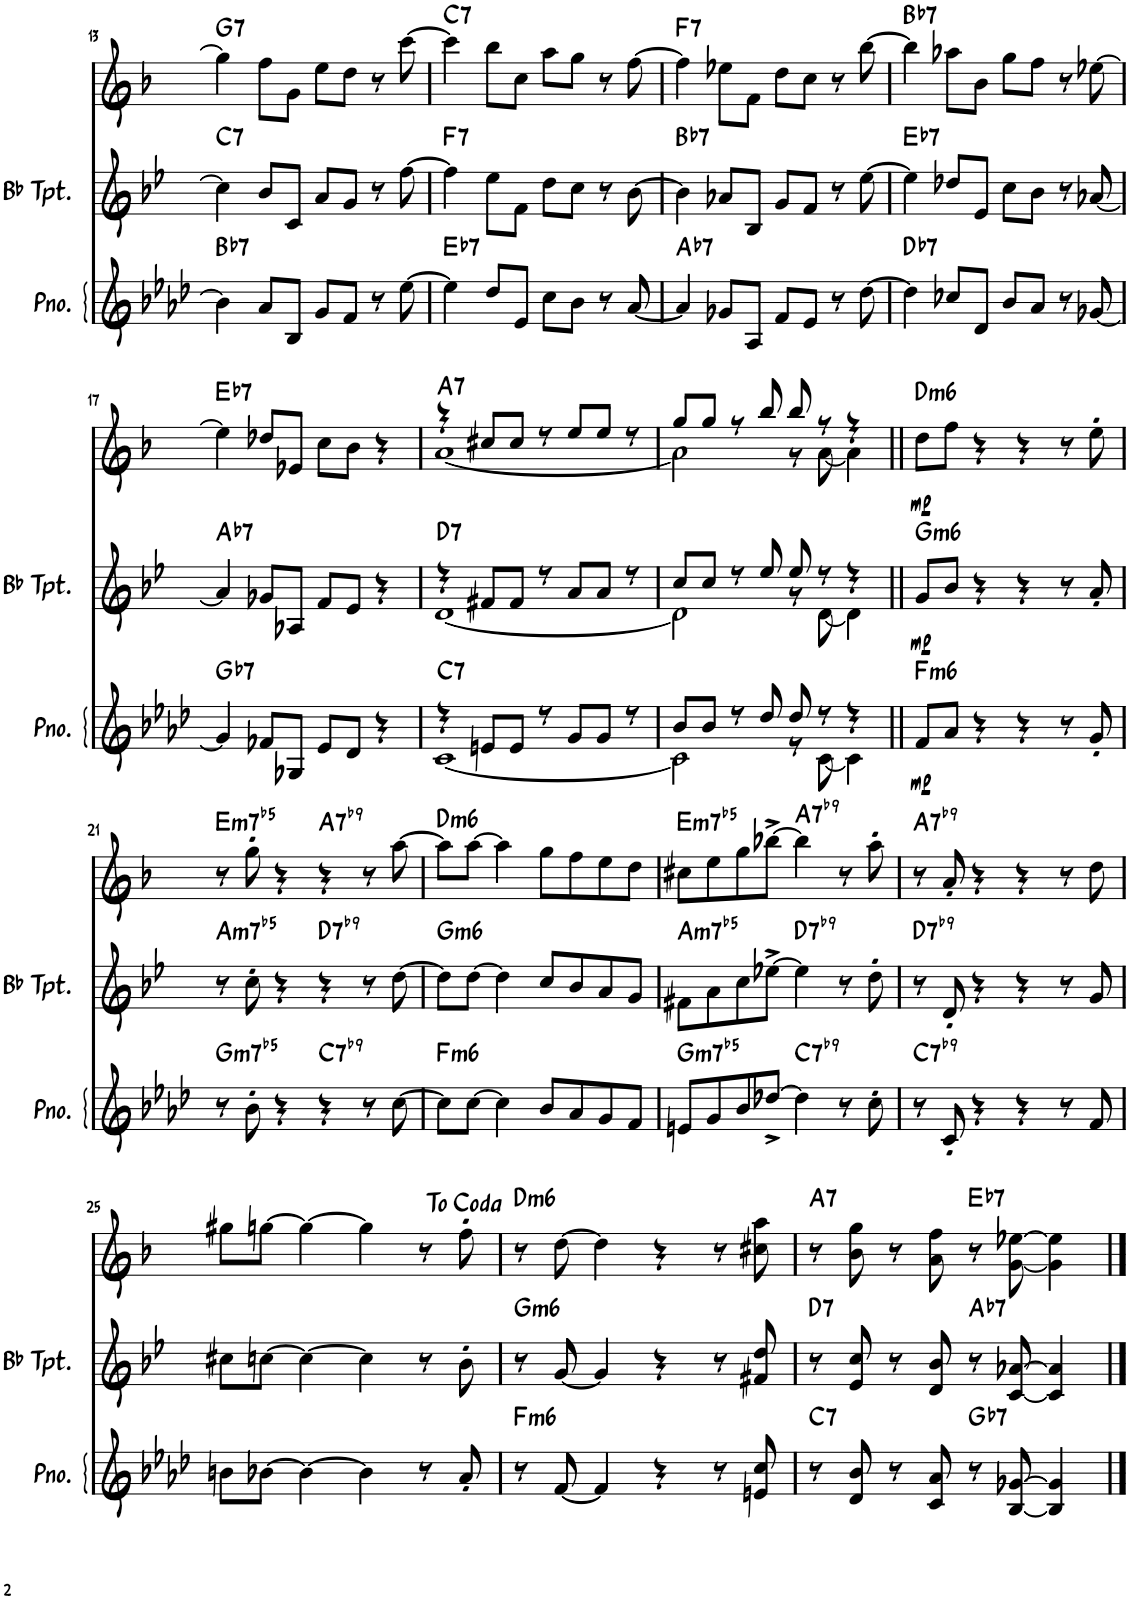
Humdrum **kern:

**kern	**dynam	**harte	**kern	**dynam	**harte	**kern	**dynam	**harte
*part3	*part3	*part3	*part2	*part2	*part2	*part1	*part1	*part1
*staff3	*staff3	*	*staff2	*staff2	*	*staff1	*staff1	*
*I"Piano	*	*	*I"Bb Trumpet	*	*	*I"Alto Sax	*	*
*I'Pno.	*	*	*I'Bb Tpt.	*	*	*I'Sax	*	*
!!LO:PB:g=z
*clefG2	*	*	*clefG2	*	*	*clefG2	*	*
*	*	*	*Trd1c2	*	*	*Trd5c9	*	*
*k[b-e-a-d-]	*	*	*k[b-e-]	*	*	*k[b-]	*	*
*M4/4	*	*	*M4/4	*	*	*M4/4	*	*
=13	=13	=13	=13	=13	=13	=13	=13	=13
!	!	!LO:H:kt=7	!	!	!LO:H:kt=7	!	!	!LO:H:kt=7
4b-\]	.	Bb:7	4cc\]	.	C:7	4gg\]	.	G:7
8a-/L	.	.	8b-/L	.	.	8ff\L	.	.
8B-/J	.	.	8c/J	.	.	8g\J	.	.
8g/L	.	.	8a/L	.	.	8ee\L	.	.
8f/J	.	.	8g/J	.	.	8dd\J	.	.
8r	.	.	8r	.	.	8r	.	.
[8ee-\	.	.	[8ff\	.	.	[8ccc\	.	.
=14	=14	=14	=14	=14	=14	=14	=14	=14
!	!	!LO:H:kt=7	!	!	!LO:H:kt=7	!	!	!LO:H:kt=7
4ee-\]	.	Eb:7	4ff\]	.	F:7	4ccc\]	.	C:7
8dd-/L	.	.	8ee-\L	.	.	8bb-\L	.	.
8e-/J	.	.	8f\J	.	.	8cc\J	.	.
8cc\L	.	.	8dd\L	.	.	8aa\L	.	.
8b-\J	.	.	8cc\J	.	.	8gg\J	.	.
8r	.	.	8r	.	.	8r	.	.
[8a-/	.	.	[8b-\	.	.	[8ff\	.	.
=15	=15	=15	=15	=15	=15	=15	=15	=15
!	!	!LO:H:kt=7	!	!	!LO:H:kt=7	!	!	!LO:H:kt=7
4a-/]	.	Ab:7	4b-\]	.	Bb:7	4ff\]	.	F:7
8g-X/L	.	.	8a-X/L	.	.	8ee-X\L	.	.
8A-/J	.	.	8B-/J	.	.	8f\J	.	.
8f/L	.	.	8g/L	.	.	8dd\L	.	.
8e-/J	.	.	8f/J	.	.	8cc\J	.	.
8r	.	.	8r	.	.	8r	.	.
[8dd-\	.	.	[8ee-\	.	.	[8bb-\	.	.
=16	=16	=16	=16	=16	=16	=16	=16	=16
!	!	!LO:H:kt=7	!	!	!LO:H:kt=7	!	!	!LO:H:kt=7
4dd-\]	.	Db:7	4ee-\]	.	Eb:7	4bb-\]	.	Bb:7
8cc-X/L	.	.	8dd-X/L	.	.	8aa-X\L	.	.
8d-/J	.	.	8e-/J	.	.	8b-\J	.	.
8b-/L	.	.	8cc\L	.	.	8gg\L	.	.
8a-/J	.	.	8b-\J	.	.	8ff\J	.	.
8r	.	.	8r	.	.	8r	.	.
[8g-X/	.	.	[8a-X/	.	.	[8ee-X\	.	.
!!LO:LB:g=z
=17	=17	=17	=17	=17	=17	=17	=17	=17
!	!	!LO:H:kt=7	!	!	!LO:H:kt=7	!	!	!LO:H:kt=7
4g-/]	.	Gb:7	4a-/]	.	Ab:7	4ee-\]	.	Eb:7
8f-X/L	.	.	8g-X/L	.	.	8dd-X/L	.	.
8G-X/J	.	.	8A-X/J	.	.	8e-X/J	.	.
8e-/L	.	.	8f/L	.	.	8cc\L	.	.
8d-/J	.	.	8e-/J	.	.	8b-\J	.	.
4r	.	.	4r	.	.	4r	.	.
=18	=18	=18	=18	=18	=18	=18	=18	=18
*^	*	*	*^	*	*	*^	*	*
!	!	!	!LO:H:kt=7	!	!	!	!LO:H:kt=7	!	!	!	!LO:H:kt=7
4r	[1c	.	C:7	4r	[1d	.	D:7	4r	[1a	.	A:7
8en/L	.	.	.	8f#X/L	.	.	.	8cc#X/L	.	.	.
8e/J	.	.	.	8f#/J	.	.	.	8cc#/J	.	.	.
8r	.	.	.	8r	.	.	.	8r	.	.	.
8g/L	.	.	.	8a/L	.	.	.	8ee/L	.	.	.
8g/J	.	.	.	8a/J	.	.	.	8ee/J	.	.	.
8r	.	.	.	8r	.	.	.	8r	.	.	.
=19	=19	=19	=19	=19	=19	=19	=19	=19	=19	=19	=19
8b-/L	2c\]	.	.	8cc/L	2d\]	.	.	8gg/L	2a\]	.	.
8b-/J	.	.	.	8cc/J	.	.	.	8gg/J	.	.	.
8r	.	.	.	8r	.	.	.	8r	.	.	.
8dd-/	.	.	.	8ee-/	.	.	.	8bb-/	.	.	.
8dd-/	8r	.	.	8ee-/	8r	.	.	8bb-/	8r	.	.
8r	[8c\	.	.	8r	[8d\	.	.	8r	[8a\	.	.
4r	4c\]	.	.	4r	4d\]	.	.	4r	4a\]	.	.
=20||	=20||	=20||	=20||	=20||	=20||	=20||	=20||	=20||	=20||	=20||	=20||
!	!	!LO:DY:b	!LO:H:kt=m6	!	!	!LO:DY:b	!LO:H:kt=m6	!	!	!LO:DY:b	!LO:H:kt=m6
*v	*v	*	*	*	*	*	*	*v	*v	*	*
*	*	*	*v	*v	*	*	*	*	*
8f/L	mp	F:min6	8g/L	mp	G:min6	8dd\L	mp	D:min6
8a-/J	.	.	8b-/J	.	.	8ff\J	.	.
4r	.	.	4r	.	.	4r	.	.
4r	.	.	4r	.	.	4r	.	.
8r	.	.	8r	.	.	8r	.	.
8g'/	.	.	8a'/	.	.	8ee'\	.	.
!!LO:LB:g=z
=21	=21	=21	=21	=21	=21	=21	=21	=21
!	!	!LO:H:kt=m7b5	!	!	!LO:H:kt=m7b5	!	!	!LO:H:kt=m7b5
8r	.	G:hdim7	8r	.	A:hdim7	8r	.	E:hdim7
8b-'\	.	.	8cc'\	.	.	8gg'\	.	.
4r	.	.	4r	.	.	4r	.	.
!	!	!LO:H:kt=7	!	!	!LO:H:kt=7	!	!	!LO:H:kt=7
4r	.	C:7(b9)	4r	.	D:7(b9)	4r	.	A:7(b9)
8r	.	.	8r	.	.	8r	.	.
[8cc\	.	.	[8dd\	.	.	[8aa\	.	.
=22	=22	=22	=22	=22	=22	=22	=22	=22
!	!	!LO:H:kt=m6	!	!	!LO:H:kt=m6	!	!	!LO:H:kt=m6
8cc\L]	.	F:min6	8dd\L]	.	G:min6	8aa\L]	.	D:min6
[8cc\J	.	.	[8dd\J	.	.	[8aa\J	.	.
4cc\]	.	.	4dd\]	.	.	4aa\]	.	.
8b-/L	.	.	8cc/L	.	.	8gg\L	.	.
8a-/	.	.	8b-/	.	.	8ff\	.	.
8g/	.	.	8a/	.	.	8ee\	.	.
8f/J	.	.	8g/J	.	.	8dd\J	.	.
=23	=23	=23	=23	=23	=23	=23	=23	=23
!	!	!LO:H:kt=m7b5	!	!	!LO:H:kt=m7b5	!	!	!LO:H:kt=m7b5
8en/L	.	G:hdim7	8f#X\L	.	A:hdim7	8cc#X\L	.	E:hdim7
8g/	.	.	8a\	.	.	8ee\	.	.
8b-/	.	.	8cc\	.	.	8gg\	.	.
[8dd-X^/J	.	.	[8ee-X^\J	.	.	[8bb-X^\J	.	.
!	!	!LO:H:kt=7	!	!	!LO:H:kt=7	!	!	!LO:H:kt=7
4dd-\]	.	C:7(b9)	4ee-\]	.	D:7(b9)	4bb-\]	.	A:7(b9)
8r	.	.	8r	.	.	8r	.	.
8cc'\	.	.	8dd'\	.	.	8aa'\	.	.
=24	=24	=24	=24	=24	=24	=24	=24	=24
!	!	!LO:H:kt=7	!	!	!LO:H:kt=7	!	!	!LO:H:kt=7
8r	.	C:7(b9)	8r	.	D:7(b9)	8r	.	A:7(b9)
8c'/	.	.	8d'/	.	.	8a'/	.	.
4r	.	.	4r	.	.	4r	.	.
4r	.	.	4r	.	.	4r	.	.
8r	.	.	8r	.	.	8r	.	.
8f/	.	.	8g/	.	.	8dd\	.	.
!!LO:LB:g=z
=25	=25	=25	=25	=25	=25	=25	=25	=25
8bn\L	.	.	8cc#X\L	.	.	8gg#X\L	.	.
[8b-X\J	.	.	[8ccn\J	.	.	[8ggn\J	.	.
4b-\_	.	.	4cc\_	.	.	4gg\_	.	.
4b-\]	.	.	4cc\]	.	.	4gg\]	.	.
8r	.	.	8r	.	.	8r	.	.
8a-'/	.	.	8b-'\	.	.	8ff'\	.	.
=26	=26	=26	=26	=26	=26	=26	=26	=26
!	!	!LO:H:kt=m6	!	!	!LO:H:kt=m6	!	!	!LO:H:kt=m6
8r	.	F:min6	8r	.	G:min6	8r	.	D:min6
[8f/	.	.	[8g/	.	.	[8dd\	.	.
4f/]	.	.	4g/]	.	.	4dd\]	.	.
4r	.	.	4r	.	.	4r	.	.
8r	.	.	8r	.	.	8r	.	.
8en/ 8cc/	.	.	8f#X/ 8dd/	.	.	8cc#X\ 8aa\	.	.
=27	=27	=27	=27	=27	=27	=27	=27	=27
!	!	!LO:H:kt=7	!	!	!LO:H:kt=7	!	!	!LO:H:kt=7
8r	.	C:7	8r	.	D:7	8r	.	A:7
8d-/ 8b-/	.	.	8e-/ 8cc/	.	.	8b-\ 8gg\	.	.
8r	.	.	8r	.	.	8r	.	.
8c/ 8a-/	.	.	8d/ 8b-/	.	.	8a\ 8ff\	.	.
!	!	!LO:H:kt=7	!	!	!LO:H:kt=7	!	!	!LO:H:kt=7
8r	.	Gb:7	8r	.	Ab:7	8r	.	Eb:7
[8B-/ [8g-X/	.	.	[8c/ [8a-X/	.	.	[8g\ [8ee-X\	.	.
4B-/] 4g-/]	.	.	4c/] 4a-/]	.	.	4g\] 4ee-\]	.	.
==	==	==	==	==	==	==	==	==
*-	*-	*-	*-	*-	*-	*-	*-	*-
